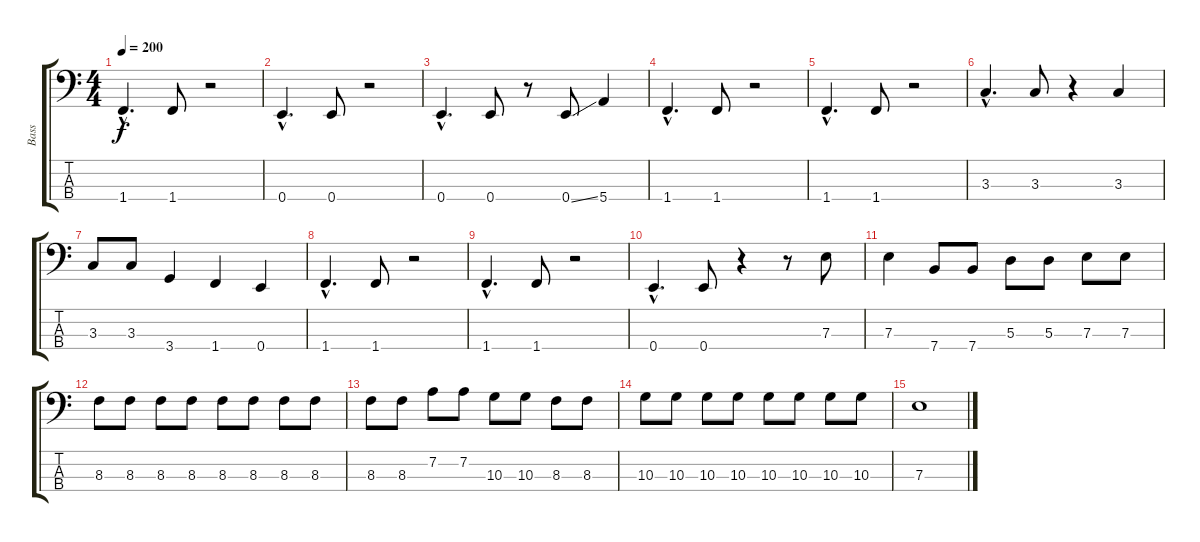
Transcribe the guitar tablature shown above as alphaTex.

\track ("Bass" "Bass") {instrument electricbassfinger}
\staff {score tabs}
\tuning (G2 D2 A1 E1) {hide}
\ts (4 4)
\tempo 200
\clef f4
\ks c
1.4{hac}.4{d dy f} 1.4.8 r.2 |
0.4{hac}.4{d} 0.4.8 r.2 |
0.4{hac}.4{d} 0.4.8 r.8 0.4{ss}.8 5.4.4 |
1.4{hac}.4{d} 1.4.8 r.2 |
1.4{hac}.4{d} 1.4.8 r.2 |
3.3{hac}.4{d} 3.3.8 r.4 3.3.4 |
3.3.8 3.3.8 3.4.4 1.4.4 0.4.4 |
1.4{hac}.4{d} 1.4.8 r.2 |
1.4{hac}.4{d} 1.4.8 r.2 |
0.4{hac}.4{d} 0.4.8 r.4 r.8 7.3.8 |
7.3.4 7.4.8 7.4.8 5.3.8 5.3.8 7.3.8 7.3.8 |
8.3.8 8.3.8 8.3.8 8.3.8 8.3.8 8.3.8 8.3.8 8.3.8 |
8.3.8 8.3.8 7.2.8 7.2.8 10.3.8 10.3.8 8.3.8 8.3.8 |
10.3.8 10.3.8 10.3.8 10.3.8 10.3.8 10.3.8 10.3.8 10.3.8 |
7.3.1
